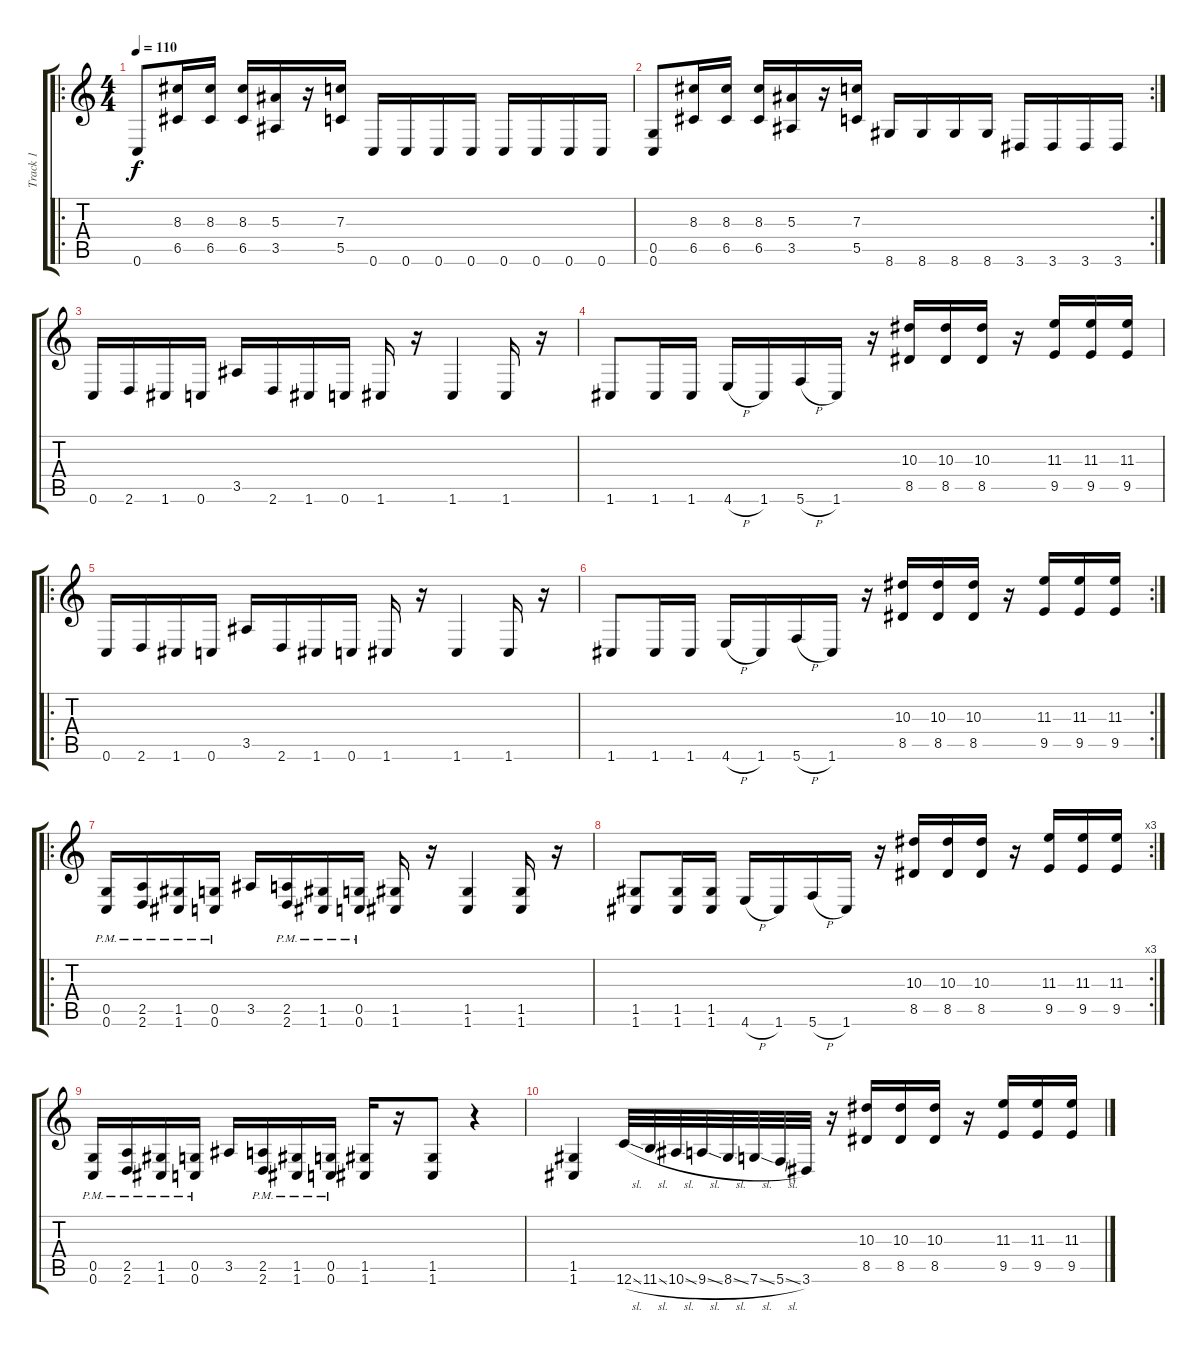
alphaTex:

\track ("Track 1" "Track 1") {instrument distortionguitar}
\staff {score tabs}
\tuning (D4 A3 F3 C3 G2 C2) {hide}
\ro
\ts (4 4)
\tempo 110
\clef g2
\ks c
0.6.8{dy f} (8.3 6.5).16 (8.3 6.5).16 (8.3 6.5).16 (5.3 3.5).16 r.16 (7.3 5.5).16 0.6.16 0.6.16 0.6.16 0.6.16 0.6.16 0.6.16 0.6.16 0.6.16 |
\rc 2
(0.5 0.6).8 (8.3 6.5).16 (8.3 6.5).16 (8.3 6.5).16 (5.3 3.5).16 r.16 (7.3 5.5).16 8.6.16 8.6.16 8.6.16 8.6.16 3.6.16 3.6.16 3.6.16 3.6.16 |
0.6.16 2.6.16 1.6.16 0.6.16 3.5.16 2.6.16 1.6.16 0.6.16 1.6.16 r.16 1.6.4 1.6.16 r.16 |
1.6.8 1.6.16 1.6.16 4.6{h}.16 1.6.16 5.6{h}.16 1.6.16 r.16 (10.3 8.5).16 (10.3 8.5).16 (10.3 8.5).16 r.16 (11.3 9.5).16 (11.3 9.5).16 (11.3 9.5).16 |
\ro
0.6.16 2.6.16 1.6.16 0.6.16 3.5.16 2.6.16 1.6.16 0.6.16 1.6.16 r.16 1.6.4 1.6.16 r.16 |
\rc 2
1.6.8 1.6.16 1.6.16 4.6{h}.16 1.6.16 5.6{h}.16 1.6.16 r.16 (10.3 8.5).16 (10.3 8.5).16 (10.3 8.5).16 r.16 (11.3 9.5).16 (11.3 9.5).16 (11.3 9.5).16 |
\ro
(0.5{pm} 0.6{pm}).16 (2.5{pm} 2.6{pm}).16 (1.5{pm} 1.6{pm}).16 (0.5{pm} 0.6{pm}).16 3.5.16 (2.5{pm} 2.6{pm}).16 (1.5{pm} 1.6{pm}).16 (0.5{pm} 0.6{pm}).16 (1.5 1.6).16 r.16 (1.5 1.6).4 (1.5 1.6).16 r.16 |
\rc 3
(1.5 1.6).8 (1.5 1.6).16 (1.5 1.6).16 4.6{h}.16 1.6.16 5.6{h}.16 1.6.16 r.16 (10.3 8.5).16 (10.3 8.5).16 (10.3 8.5).16 r.16 (11.3 9.5).16 (11.3 9.5).16 (11.3 9.5).16 |
(0.5{pm} 0.6{pm}).16 (2.5{pm} 2.6{pm}).16 (1.5{pm} 1.6{pm}).16 (0.5{pm} 0.6{pm}).16 3.5.16 (2.5{pm} 2.6{pm}).16 (1.5{pm} 1.6{pm}).16 (0.5{pm} 0.6{pm}).16 (1.5 1.6).16 r.16 (1.5 1.6).8 r.4 |
(1.5 1.6).4 12.6{sl}.32 11.6{sl}.32 10.6{sl}.32 9.6{sl}.32 8.6{sl}.32 7.6{sl}.32 5.6{sl}.32 3.6.32 r.16 (10.3 8.5).16 (10.3 8.5).16 (10.3 8.5).16 r.16 (11.3 9.5).16 (11.3 9.5).16 (11.3 9.5).16
